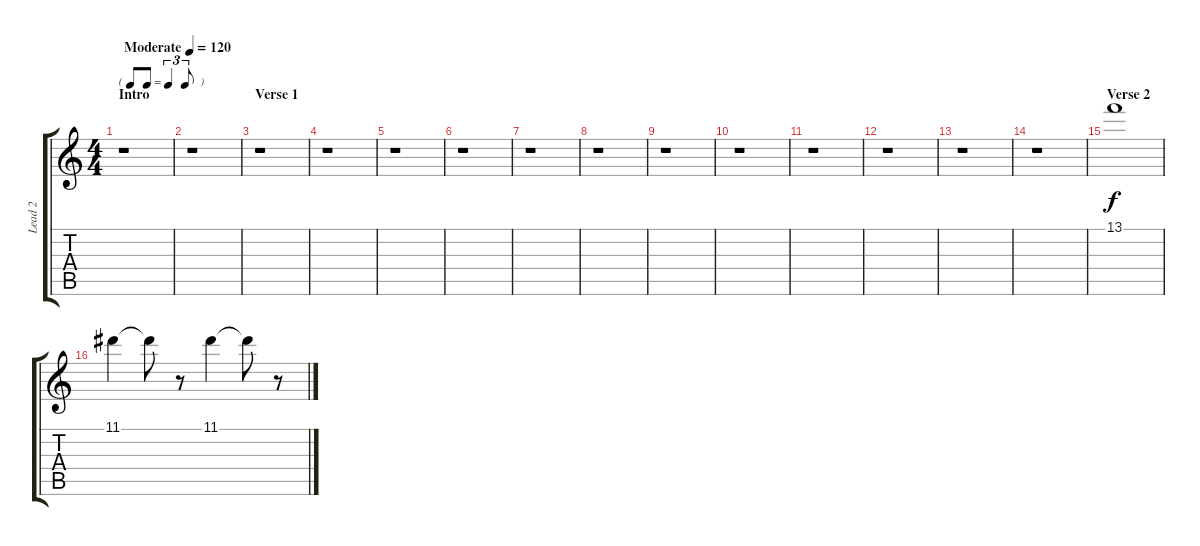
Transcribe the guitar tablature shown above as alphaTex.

\track ("Lead 2" "Lead 2") {instrument distortionguitar}
\staff {score tabs}
\tuning (E4 B3 G3 D3 A2 E2) {hide}
\ts (4 4)
\tf triplet8th
\section ("" "Intro")
\tempo (120 "Moderate")
\clef g2
\ks c
r.1{dy f instrument distortionguitar} |
r.1 |
\section ("" "Verse 1")
r.1 |
r.1 |
r.1 |
r.1 |
r.1 |
r.1 |
r.1 |
r.1 |
r.1 |
r.1 |
r.1 |
r.1 |
\section ("" "Verse 2")
13.1.1 |
11.1.4 11.1{t}.8 r.8 11.1.4 11.1{t}.8 r.8
